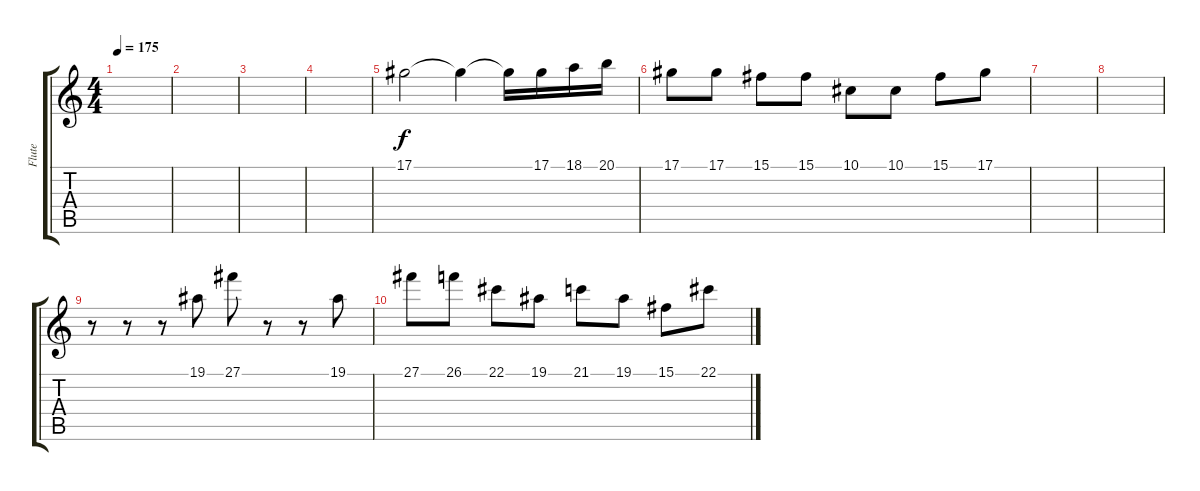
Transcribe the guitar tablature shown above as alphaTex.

\track ("Flute" "Flute") {instrument flute}
\staff {score tabs}
\tuning (Eb4 Bb3 Gb3 Db3 Ab2 Eb2) {hide}
\ts (4 4)
\tempo 175
\clef g2
\ks c
|
|
|
|
17.1.2 17.1{t}.4 17.1{t}.16 17.1.16 18.1.16 20.1.16 |
17.1.8 17.1.8 15.1.8 15.1.8 10.1.8 10.1.8 15.1.8 17.1.8 |
|
|
r.8 r.8 r.8 19.1.8 27.1.8 r.8 r.8 19.1.8 |
27.1.8 26.1.8 22.1.8 19.1.8 21.1.8 19.1.8 15.1.8 22.1.8
